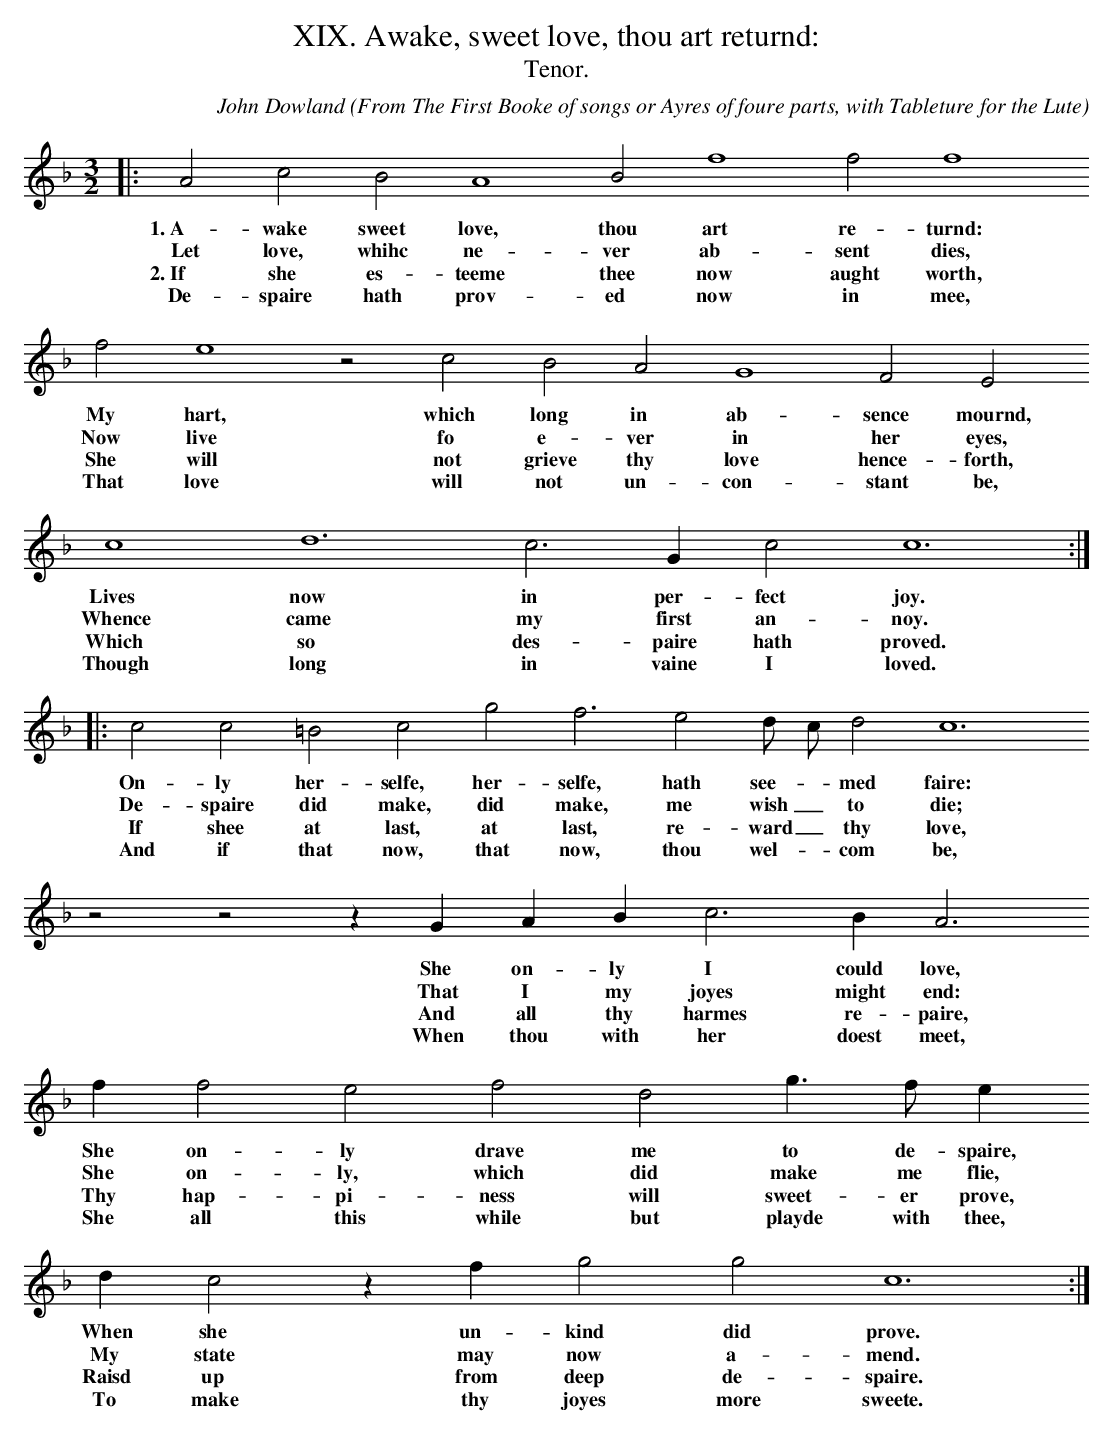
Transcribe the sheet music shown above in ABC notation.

X:1
T:XIX. Awake, sweet love, thou art returnd:
T:Tenor.
C: John Dowland
O: From The First Booke of songs or Ayres of foure parts, with Tableture for the Lute
L:1/4
M:3/2
K:F -8va
|:A2 c2 B2 A4  B2 f4 f2 f4
w: 1.~A- wake sweet love, thou art re- turnd:
w: Let love, whihc ne- ver ab- sent dies,
w: 2.~If she es- teeme thee now aught worth,
w: De- spaire hath prov- ed now in mee,
f2 e4 z2 c2 B2 A2 G4 F2 E2
w: My hart, which long in ab- sence mournd,
w: Now live fo e- ver in her eyes,
w: She will not grieve thy love hence- forth,
w: That love will not un- con- stant be,
c4 d6 c3 G c2 c6 :|
w: Lives now in per- fect joy.
w: Whence came my first an- noy.
w: Which so des- paire hath proved.
w: Though long in vaine I loved.
|: c2 c2 =B2 c2 g2 f3 e2 d/ c/ d2 c6
w: On- ly her- selfe, her- selfe, hath see- * med faire:
w: De- spaire did make, did make, me wish _ to die;
w: If shee at last, at last, re- ward _ thy love,
w: And if that now, that now, thou wel- * com be,
z2 z2 z G A B c3 B A3
w: She on- ly I could love,
w: That I my joyes might end:
w: And all thy harmes re- paire,
w: When thou with her doest meet,
f f2 e2 f2 d2 g > f e
w: She on- ly drave me to  de- spaire,
w: She on- ly, which did make me flie,
w: Thy hap- pi- ness will sweet- er prove,
w: She all this while but playde with thee,
d c2  z f g2 g2 c6 :|
w: When she un- kind did prove.
w: My state may now a- mend.
w: Raisd up from deep de- spaire.
w: To make thy joyes more sweete.
